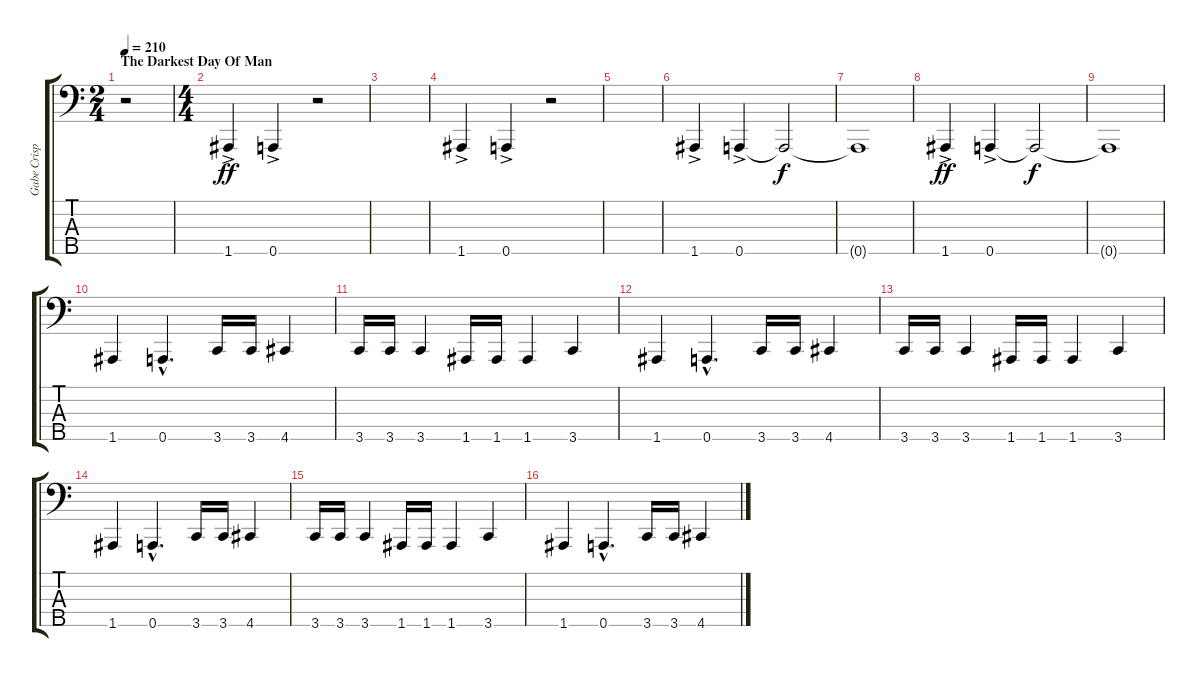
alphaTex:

\track ("Gabe Crisp (Bass)" "Gabe Crisp") {instrument electricbasspick}
\staff {score tabs}
\tuning (G2 D2 A1 E1 A0) {hide}
\ts (2 4)
\section ("" "The Darkest Day Of Man")
\tempo 210
\clef f4
\ks c
r.2{dy ff instrument electricbasspick} |
\ts (4 4)
1.5{ac}.4 0.5{ac}.4 r.2 |
|
1.5{ac}.4 0.5{ac}.4 r.2 |
|
1.5{ac}.4 0.5{ac}.4 0.5{t}.2{dy f} |
0.5{t}.1 |
1.5{ac}.4{dy ff} 0.5{ac}.4 0.5{t}.2{dy f} |
0.5{t}.1 |
1.5.4 0.5{hac}.4{d} 3.5.16 3.5.16 4.5.4 |
3.5.16 3.5.16 3.5.4 1.5.16 1.5.16 1.5.4 3.5.4 |
1.5.4 0.5{hac}.4{d} 3.5.16 3.5.16 4.5.4 |
3.5.16 3.5.16 3.5.4 1.5.16 1.5.16 1.5.4 3.5.4 |
1.5.4 0.5{hac}.4{d} 3.5.16 3.5.16 4.5.4 |
3.5.16 3.5.16 3.5.4 1.5.16 1.5.16 1.5.4 3.5.4 |
1.5.4 0.5{hac}.4{d} 3.5.16 3.5.16 4.5.4
